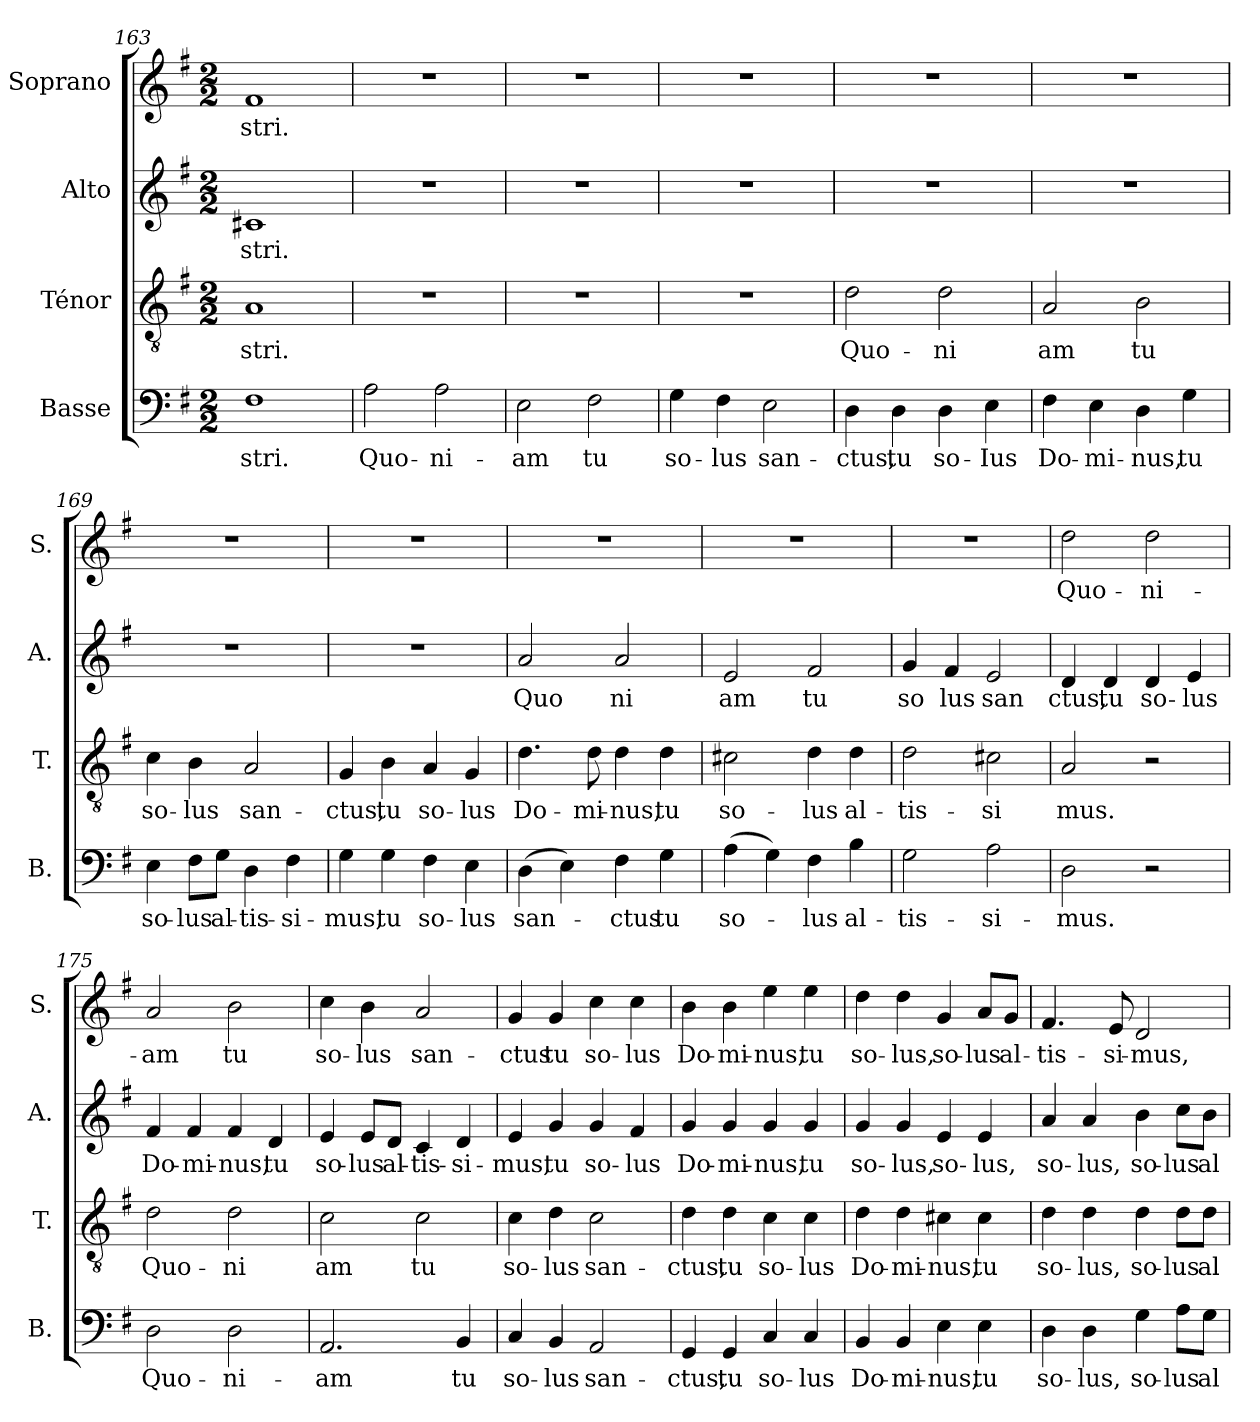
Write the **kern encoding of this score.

**kern	**text	**kern	**text	**kern	**text	**kern	**text
*part4	*part4	*part3	*part3	*part2	*part2	*part1	*part1
*staff4	*staff4	*staff3	*staff3	*staff2	*staff2	*staff1	*staff1
*I"Basse	*	*I"Ténor	*	*I"Alto	*	*I"Soprano	*
*I'B.	*	*I'T.	*	*I'A.	*	*I'S.	*
*clefF4	*	*clefGv2	*	*clefG2	*	*clefG2	*
*k[f#]	*	*k[f#]	*	*k[f#]	*	*k[f#]	*
*M2/2	*	*M2/2	*	*M2/2	*	*M2/2	*
=163	=163	=163	=163	=163	=163	=163	=163
!	!LO:LY:b	!	!LO:LY:b	!	!LO:LY:b	!	!LO:LY:b
1F#	-stri.	1A	-stri.	1c#X	-stri.	1f#	-stri.
=164	=164	=164	=164	=164	=164	=164	=164
!	!LO:LY:b	!	!	!	!	!	!
2A\	Quo-	1r	.	1r	.	1r	.
!	!LO:LY:b	!	!	!	!	!	!
2A\	-ni-	.	.	.	.	.	.
=165	=165	=165	=165	=165	=165	=165	=165
!	!LO:LY:b	!	!	!	!	!	!
2E\	-am	1r	.	1r	.	1r	.
!	!LO:LY:b	!	!	!	!	!	!
2F#\	tu	.	.	.	.	.	.
=166	=166	=166	=166	=166	=166	=166	=166
!	!LO:LY:b	!	!	!	!	!	!
4G\	so-	1r	.	1r	.	1r	.
!	!LO:LY:b	!	!	!	!	!	!
4F#\	-lus	.	.	.	.	.	.
!	!LO:LY:b	!	!	!	!	!	!
2E\	san-	.	.	.	.	.	.
=167	=167	=167	=167	=167	=167	=167	=167
!	!LO:LY:b	!	!LO:LY:b	!	!	!	!
4D\	-ctus,	2d\	Quo-	1r	.	1r	.
!	!LO:LY:b	!	!	!	!	!	!
4D\	tu	.	.	.	.	.	.
!	!LO:LY:b	!	!LO:LY:b	!	!	!	!
4D\	so-	2d\	ni	.	.	.	.
!	!LO:LY:b	!	!	!	!	!	!
4E\	-Ius	.	.	.	.	.	.
=168	=168	=168	=168	=168	=168	=168	=168
!	!LO:LY:b	!	!LO:LY:b	!	!	!	!
4F#\	Do-	2A/	-am	1r	.	1r	.
!	!LO:LY:b	!	!	!	!	!	!
4E\	-mi-	.	.	.	.	.	.
!	!LO:LY:b	!	!LO:LY:b	!	!	!	!
4D\	-nus,	2B\	tu	.	.	.	.
!	!LO:LY:b	!	!	!	!	!	!
4G\	tu	.	.	.	.	.	.
!!LO:LB:g=z
=169	=169	=169	=169	=169	=169	=169	=169
!	!LO:LY:b	!	!LO:LY:b	!	!	!	!
4E\	so-	4c\	so-	1r	.	1r	.
!	!LO:LY:b	!	!LO:LY:b	!	!	!	!
8F#\L	-lus	4B\	-lus	.	.	.	.
!	!LO:LY:b	!	!	!	!	!	!
8G\J	al-	.	.	.	.	.	.
!	!LO:LY:b	!	!LO:LY:b	!	!	!	!
4D\	-tis-	2A/	san-	.	.	.	.
!	!LO:LY:b	!	!	!	!	!	!
4F#\	-si-	.	.	.	.	.	.
=170	=170	=170	=170	=170	=170	=170	=170
!	!LO:LY:b	!	!LO:LY:b	!	!	!	!
4G\	-mus,	4G/	-ctus,	1r	.	1r	.
!	!LO:LY:b	!	!LO:LY:b	!	!	!	!
4G\	tu	4B\	tu	.	.	.	.
!	!LO:LY:b	!	!LO:LY:b	!	!	!	!
4F#\	so-	4A/	so-	.	.	.	.
!	!LO:LY:b	!	!LO:LY:b	!	!	!	!
4E\	-lus	4G/	-lus	.	.	.	.
=171	=171	=171	=171	=171	=171	=171	=171
!	!LO:LY:b	!	!LO:LY:b	!	!LO:LY:b	!	!
(4D\	san-	4.d\	Do-	2a/	Quo	1r	.
4E\)	.	.	.	.	.	.	.
!	!	!	!LO:LY:b	!	!	!	!
.	.	8d\	-mi-	.	.	.	.
!	!LO:LY:b	!	!LO:LY:b	!	!LO:LY:b	!	!
4F#\	-ctus	4d\	-nus,	2a/	ni	.	.
!	!LO:LY:b	!	!LO:LY:b	!	!	!	!
4G\	tu	4d\	tu	.	.	.	.
=172	=172	=172	=172	=172	=172	=172	=172
!	!LO:LY:b	!	!LO:LY:b	!	!LO:LY:b	!	!
(4A\	so-	2c#X\	so-	2e/	am	1r	.
4G\)	.	.	.	.	.	.	.
!	!LO:LY:b	!	!LO:LY:b	!	!LO:LY:b	!	!
4F#\	-lus	4d\	-lus	2f#/	tu	.	.
!	!LO:LY:b	!	!LO:LY:b	!	!	!	!
4B\	al-	4d\	al-	.	.	.	.
=173	=173	=173	=173	=173	=173	=173	=173
!	!LO:LY:b	!	!LO:LY:b	!	!LO:LY:b	!	!
2G\	-tis-	2d\	-tis-	4g/	so	1r	.
!	!	!	!	!	!LO:LY:b	!	!
.	.	.	.	4f#/	lus	.	.
!	!LO:LY:b	!	!LO:LY:b	!	!LO:LY:b	!	!
2A\	-si-	2c#X\	si	2e/	san	.	.
=174	=174	=174	=174	=174	=174	=174	=174
!	!LO:LY:b	!	!LO:LY:b	!	!LO:LY:b	!	!LO:LY:b
2D\	-mus.	2A/	-mus.	4d/	ctus,	2dd\	Quo-
!	!	!	!	!	!LO:LY:b	!	!
.	.	.	.	4d/	tu	.	.
!	!	!	!	!	!LO:LY:b	!	!LO:LY:b
2r	.	2r	.	4d/	so-	2dd\	-ni-
!	!	!	!	!	!LO:LY:b	!	!
.	.	.	.	4e/	-lus	.	.
=175	=175	=175	=175	=175	=175	=175	=175
!	!LO:LY:b	!	!LO:LY:b	!	!LO:LY:b	!	!LO:LY:b
2D\	Quo-	2d\	Quo-	4f#/	Do-	2a/	-am
!	!	!	!	!	!LO:LY:b	!	!
.	.	.	.	4f#/	-mi-	.	.
!	!LO:LY:b	!	!LO:LY:b	!	!LO:LY:b	!	!LO:LY:b
2D\	-ni-	2d\	ni	4f#/	-nus,	2b\	tu
!	!	!	!	!	!LO:LY:b	!	!
.	.	.	.	4d/	tu	.	.
!!LO:LB:g=z
=176	=176	=176	=176	=176	=176	=176	=176
!	!LO:LY:b	!	!LO:LY:b	!	!LO:LY:b	!	!LO:LY:b
2.AA/	-am	2c\	-am	4e/	so-	4cc\	so-
!	!	!	!	!	!LO:LY:b	!	!LO:LY:b
.	.	.	.	8e/L	-lus	4b\	-lus
!	!	!	!	!	!LO:LY:b	!	!
.	.	.	.	8d/J	al-	.	.
!	!	!	!LO:LY:b	!	!LO:LY:b	!	!LO:LY:b
.	.	2c\	tu	4c/	-tis-	2a/	san-
!	!LO:LY:b	!	!	!	!LO:LY:b	!	!
4BB/	tu	.	.	4d/	-si-	.	.
=177	=177	=177	=177	=177	=177	=177	=177
!	!LO:LY:b	!	!LO:LY:b	!	!LO:LY:b	!	!LO:LY:b
4C/	so-	4c\	so-	4e/	-mus,	4g/	-ctus
!	!LO:LY:b	!	!LO:LY:b	!	!LO:LY:b	!	!LO:LY:b
4BB/	-lus	4d\	-lus	4g/	tu	4g/	tu
!	!LO:LY:b	!	!LO:LY:b	!	!LO:LY:b	!	!LO:LY:b
2AA/	san-	2c\	san-	4g/	so-	4cc\	so-
!	!	!	!	!	!LO:LY:b	!	!LO:LY:b
.	.	.	.	4f#/	-lus	4cc\	-lus
=178	=178	=178	=178	=178	=178	=178	=178
!	!LO:LY:b	!	!LO:LY:b	!	!LO:LY:b	!	!LO:LY:b
4GG/	-ctus,	4d\	-ctus,	4g/	Do-	4b\	Do-
!	!LO:LY:b	!	!LO:LY:b	!	!LO:LY:b	!	!LO:LY:b
4GG/	tu	4d\	tu	4g/	-mi-	4b\	-mi-
!	!LO:LY:b	!	!LO:LY:b	!	!LO:LY:b	!	!LO:LY:b
4C/	so-	4c\	so-	4g/	-nus,	4ee\	-nus,
!	!LO:LY:b	!	!LO:LY:b	!	!LO:LY:b	!	!LO:LY:b
4C/	-lus	4c\	-lus	4g/	tu	4ee\	tu
=179	=179	=179	=179	=179	=179	=179	=179
!	!LO:LY:b	!	!LO:LY:b	!	!LO:LY:b	!	!LO:LY:b
4BB/	Do-	4d\	Do-	4g/	so-	4dd\	so-
!	!LO:LY:b	!	!LO:LY:b	!	!LO:LY:b	!	!LO:LY:b
4BB/	-mi-	4d\	-mi-	4g/	-lus,	4dd\	-lus,
!	!LO:LY:b	!	!LO:LY:b	!	!LO:LY:b	!	!LO:LY:b
4E\	-nus,	4c#X\	-nus,	4e/	so-	4g/	so-
!	!LO:LY:b	!	!LO:LY:b	!	!LO:LY:b	!	!LO:LY:b
4E\	tu	4c#\	tu	4e/	-lus,	8a/L	-lus
!	!	!	!	!	!	!	!LO:LY:b
.	.	.	.	.	.	8g/J	al-
=180	=180	=180	=180	=180	=180	=180	=180
!	!LO:LY:b	!	!LO:LY:b	!	!LO:LY:b	!	!LO:LY:b
4D\	so-	4d\	so-	4a/	so-	4.f#/	-tis-
!	!LO:LY:b	!	!LO:LY:b	!	!LO:LY:b	!	!
4D\	-lus,	4d\	-lus,	4a/	-lus,	.	.
!	!	!	!	!	!	!	!LO:LY:b
.	.	.	.	.	.	8e/	-si-
!	!LO:LY:b	!	!LO:LY:b	!	!LO:LY:b	!	!LO:LY:b
4G\	so-	4d\	so-	4b\	so-	2d/	-mus,
!	!LO:LY:b	!	!LO:LY:b	!	!LO:LY:b	!	!
8A\L	-lus	8d\L	-lus	8cc\L	-lus	.	.
!	!LO:LY:b	!	!LO:LY:b	!	!LO:LY:b	!	!
8G\J	al-	8d\J	al-	8b\J	al-	.	.
=	=	=	=	=	=	=	=
*-	*-	*-	*-	*-	*-	*-	*-
